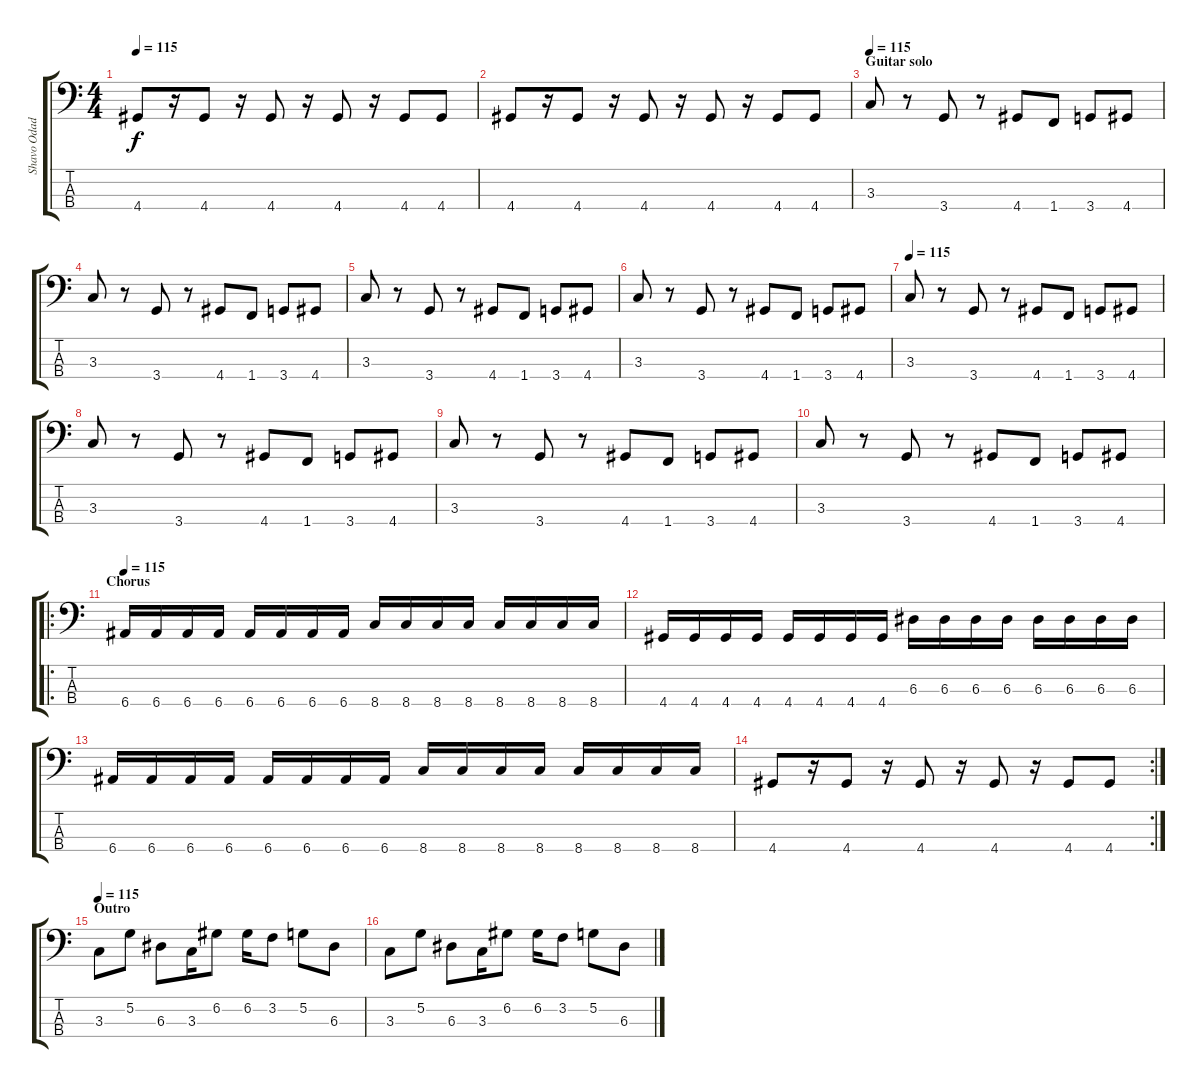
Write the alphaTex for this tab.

\track ("Shavo Odadjian" "Shavo Odad") {instrument electricbassfinger}
\staff {score tabs}
\tuning (G2 D2 A1 E1) {hide}
\ts (4 4)
\tempo 115
\clef f4
\ks c
4.4.8{dy f} r.16 4.4.8 r.16 4.4.8 r.16 4.4.8 r.16 4.4.8 4.4.8 |
4.4.8 r.16 4.4.8 r.16 4.4.8 r.16 4.4.8 r.16 4.4.8 4.4.8 |
\section ("" "Guitar solo")
\tempo 115
3.3.8 r.8 3.4.8 r.8 4.4.8 1.4.8 3.4.8 4.4.8 |
3.3.8 r.8 3.4.8 r.8 4.4.8 1.4.8 3.4.8 4.4.8 |
3.3.8 r.8 3.4.8 r.8 4.4.8 1.4.8 3.4.8 4.4.8 |
3.3.8 r.8 3.4.8 r.8 4.4.8 1.4.8 3.4.8 4.4.8 |
\tempo 115
3.3.8 r.8 3.4.8 r.8 4.4.8 1.4.8 3.4.8 4.4.8 |
3.3.8 r.8 3.4.8 r.8 4.4.8 1.4.8 3.4.8 4.4.8 |
3.3.8 r.8 3.4.8 r.8 4.4.8 1.4.8 3.4.8 4.4.8 |
3.3.8 r.8 3.4.8 r.8 4.4.8 1.4.8 3.4.8 4.4.8 |
\ro
\section ("" "Chorus")
\tempo 115
6.4.16 6.4.16 6.4.16 6.4.16 6.4.16 6.4.16 6.4.16 6.4.16 8.4.16 8.4.16 8.4.16 8.4.16 8.4.16 8.4.16 8.4.16 8.4.16 |
4.4.16 4.4.16 4.4.16 4.4.16 4.4.16 4.4.16 4.4.16 4.4.16 6.3.16 6.3.16 6.3.16 6.3.16 6.3.16 6.3.16 6.3.16 6.3.16 |
6.4.16 6.4.16 6.4.16 6.4.16 6.4.16 6.4.16 6.4.16 6.4.16 8.4.16 8.4.16 8.4.16 8.4.16 8.4.16 8.4.16 8.4.16 8.4.16 |
\rc 2
4.4.8 r.16 4.4.8 r.16 4.4.8 r.16 4.4.8 r.16 4.4.8 4.4.8 |
\section ("" "Outro")
\tempo 115
3.3.8 5.2.8 6.3.8 3.3.16 6.2.8 6.2.16 3.2.8 5.2.8 6.3.8 |
3.3.8 5.2.8 6.3.8 3.3.16 6.2.8 6.2.16 3.2.8 5.2.8 6.3.8
